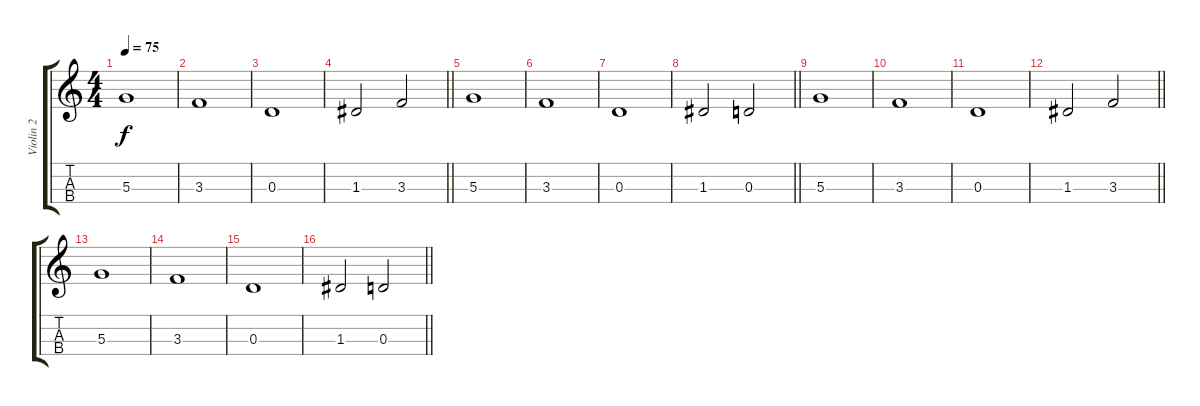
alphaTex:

\track ("Violin 2" "Violin 2") {instrument stringensemble1}
\staff {score tabs}
\tuning (E5 A4 D4 G3) {hide}
\ts (4 4)
\tempo 75
\clef g2
\ks c
5.3.1{dy f} |
3.3.1 |
0.3.1 |
\barLineRight lightlight
1.3.2 3.3.2 |
5.3.1 |
3.3.1 |
0.3.1 |
\barLineRight lightlight
1.3.2 0.3.2 |
5.3.1 |
3.3.1 |
0.3.1 |
\barLineRight lightlight
1.3.2 3.3.2 |
5.3.1 |
3.3.1 |
0.3.1 |
\barLineRight lightlight
1.3.2 0.3.2
